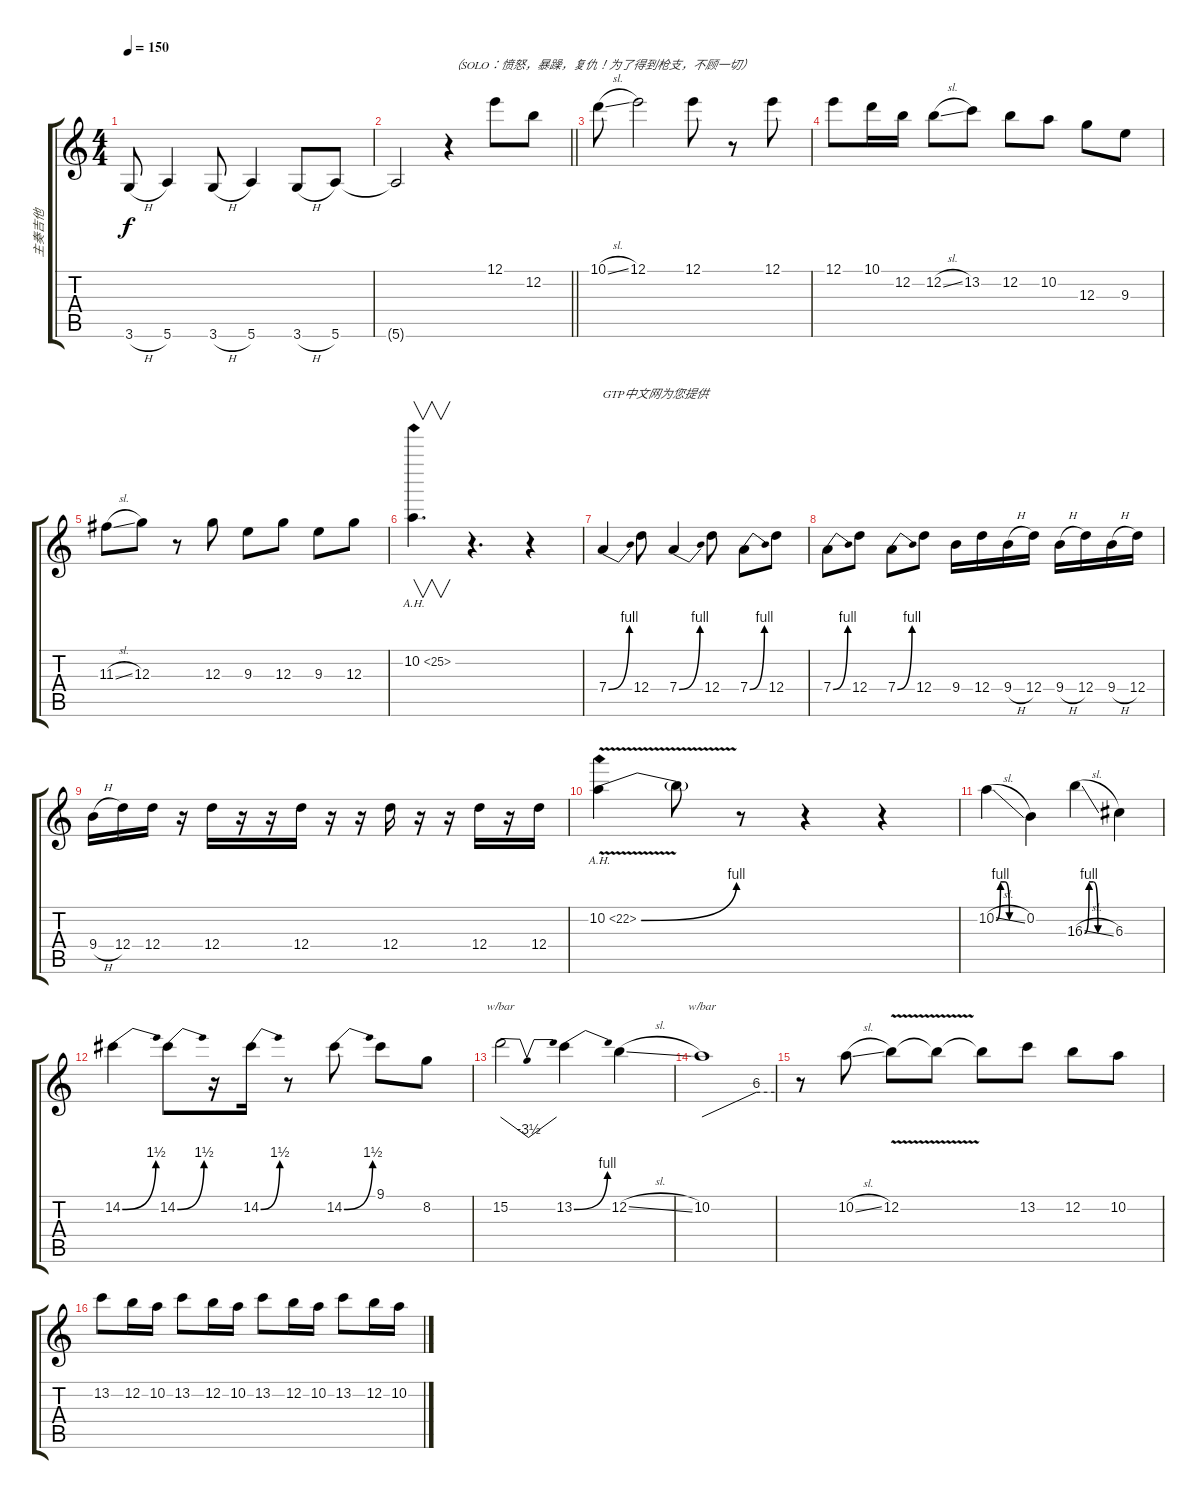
\track ("主奏吉他" "主奏吉他") {instrument overdrivenguitar}
\staff {score tabs}
\tuning (E4 B3 G3 D3 A2 E2) {hide}
\ts (4 4)
\tempo 150
\clef g2
\ks c
3.6{h}.8{dy f} 5.6.4 3.6{h}.8 5.6.4 3.6{h}.8 5.6.8 |
\barLineRight lightlight
5.6{t}.2 r.4{txt "（SOLO：愤怒，暴躁，复仇！为了得到枪支，不顾一切）"} 12.1.8{volume 16 balance 8 instrument overdrivenguitar} 12.2.8 |
10.1{sl}.8 12.1.2 12.1.8 r.8 12.1.8 |
12.1.8 10.1.16 12.2.16 12.2{sl}.8 13.2.8 12.2.8 10.2.8 12.3.8 9.3.8 |
11.3{sl}.8 12.3.8 r.8 12.3.8 9.3.8 12.3.8 9.3.8 12.3.8 |
10.2{ah 15}.4{v d} r.4{d} r.4 |
7.4{be (bend 0 0 60 4)}.4{txt "GTP中文网为您提供"} 12.4.8 7.4{be (bend 0 0 60 4)}.4 12.4.8 7.4{be (bend 0 0 60 4)}.8 12.4.8 |
7.4{be (bend 0 0 60 4)}.8{txt " "} 12.4.8 7.4{be (bend 0 0 60 4)}.8 12.4.8 9.4.16 12.4.16 9.4{h}.16 12.4.16 9.4{h}.16 12.4.16 9.4{h}.16 12.4.16 |
9.4{h}.16 12.4.16 12.4.16 r.16 12.4.16 r.16 r.16 12.4.16 r.16 r.16 12.4.16 r.16 r.16 12.4.16 r.16 12.4.16 |
10.2{be (bend 0 0 60 4) ah 12 v}.4 10.2{t}.8 r.8 r.4 r.4 |
10.2{be (custom 0 0 10 4 20 4 30 0 60 0) sl}.4 0.2.4 16.3{be (custom 0 0 10 4 20 4 30 0 60 0) sl}.4 6.3.4 |
14.2{be (bend 0 0 60 6)}.4 14.2{be (bend 0 0 60 6)}.8 r.16 14.2{be (bend 0 0 60 6)}.16 r.8 14.2{be (bend 0 0 60 6)}.8 9.1.8 8.2.8 |
15.2.2{tbe (dip default 0 0 30 -14 60 0)} 13.2{be (bend 0 0 60 4)}.4 12.2{sl}.4 |
10.2.1{tbe (custom default 0 0 45 24 60 24)} |
r.8 10.2{sl}.8 12.2{v}.8 12.2{t}.8 12.2{t}.8 13.2.8 12.2.8 10.2.8 |
13.2.8 12.2.16 10.2.16 13.2.8 12.2.16 10.2.16 13.2.8 12.2.16 10.2.16 13.2.8 12.2.16 10.2.16
